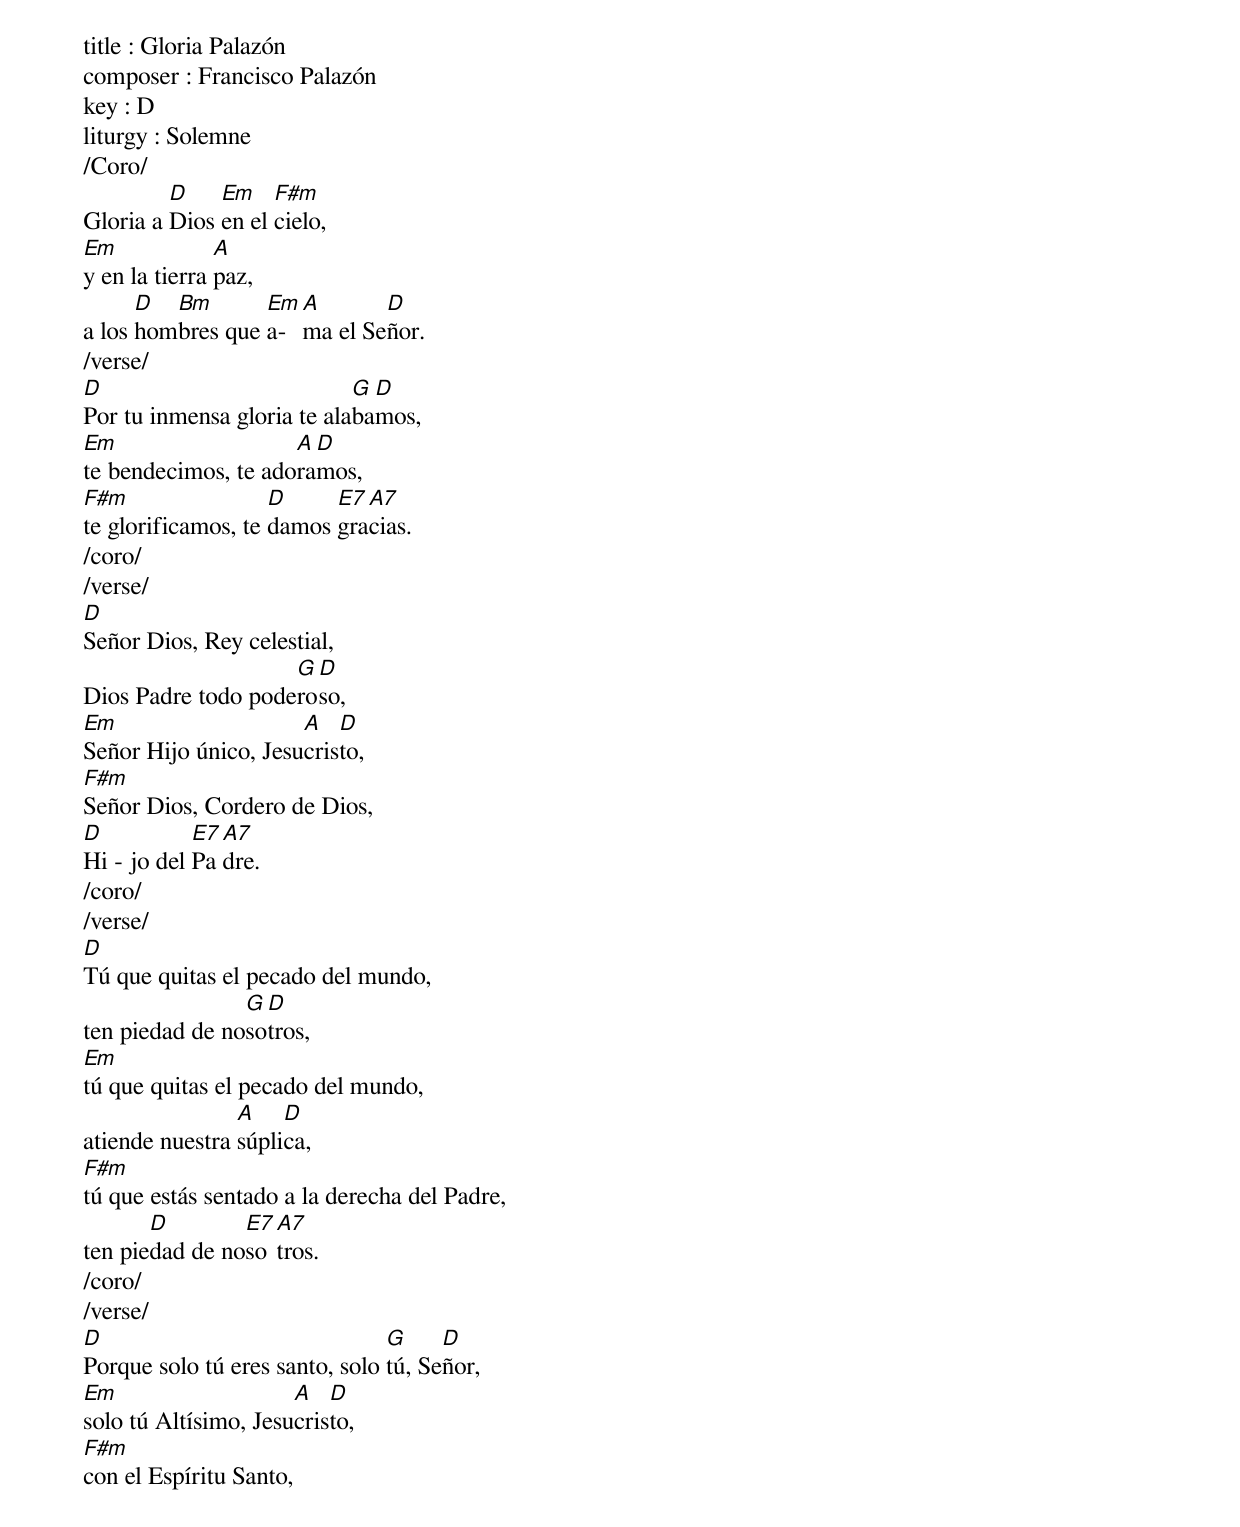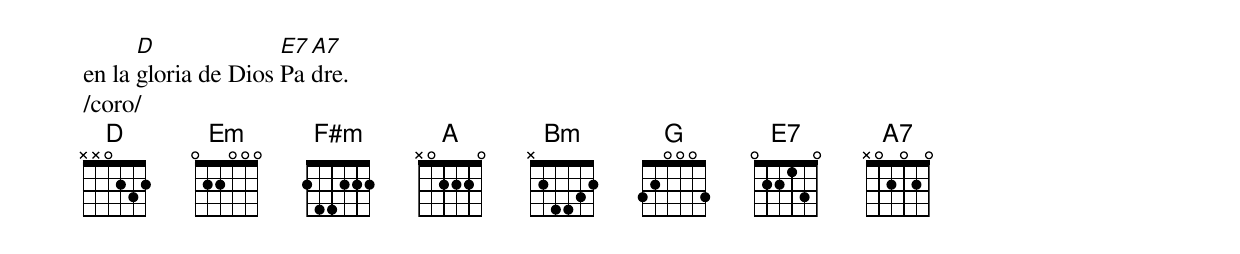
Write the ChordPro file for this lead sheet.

title : Gloria Palazón
composer : Francisco Palazón
key : D
liturgy : Solemne
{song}
/Coro/
Gloria a [D]Dios [Em]en el [F#m]cielo,
[Em]y en la tierra [A]paz,
a los [D]hom[Bm]bres que [Em]a-[A]ma el Se[D]ñor.
/verse/
[D]Por tu inmensa gloria te ala[G]ba[D]mos,
[Em]te bendecimos, te ado[A]ra[D]mos,
[F#m]te glorificamos, te [D]damos [E7]gra[A7]cias.
/coro/
/verse/
[D]Señor Dios, Rey celestial,
Dios Padre todo pode[G]ro[D]so,
[Em]Señor Hijo único, Jesu[A]cris[D]to,
[F#m]Señor Dios, Cordero de Dios,
[D]Hi - jo del [E7]Pa[A7]dre.
/coro/
/verse/
[D]Tú que quitas el pecado del mundo,
ten piedad de no[G]so[D]tros,
[Em]tú que quitas el pecado del mundo,
atiende nuestra [A]súpli[D]ca,
[F#m]tú que estás sentado a la derecha del Padre,
ten pie[D]dad de no[E7]so[A7]tros.
/coro/
/verse/
[D]Porque solo tú eres santo, solo [G]tú, Se[D]ñor,
[Em]solo tú Altísimo, Jesu[A]cris[D]to,
[F#m]con el Espíritu Santo,
en la [D]gloria de Dios [E7]Pa[A7]dre.
/coro/
